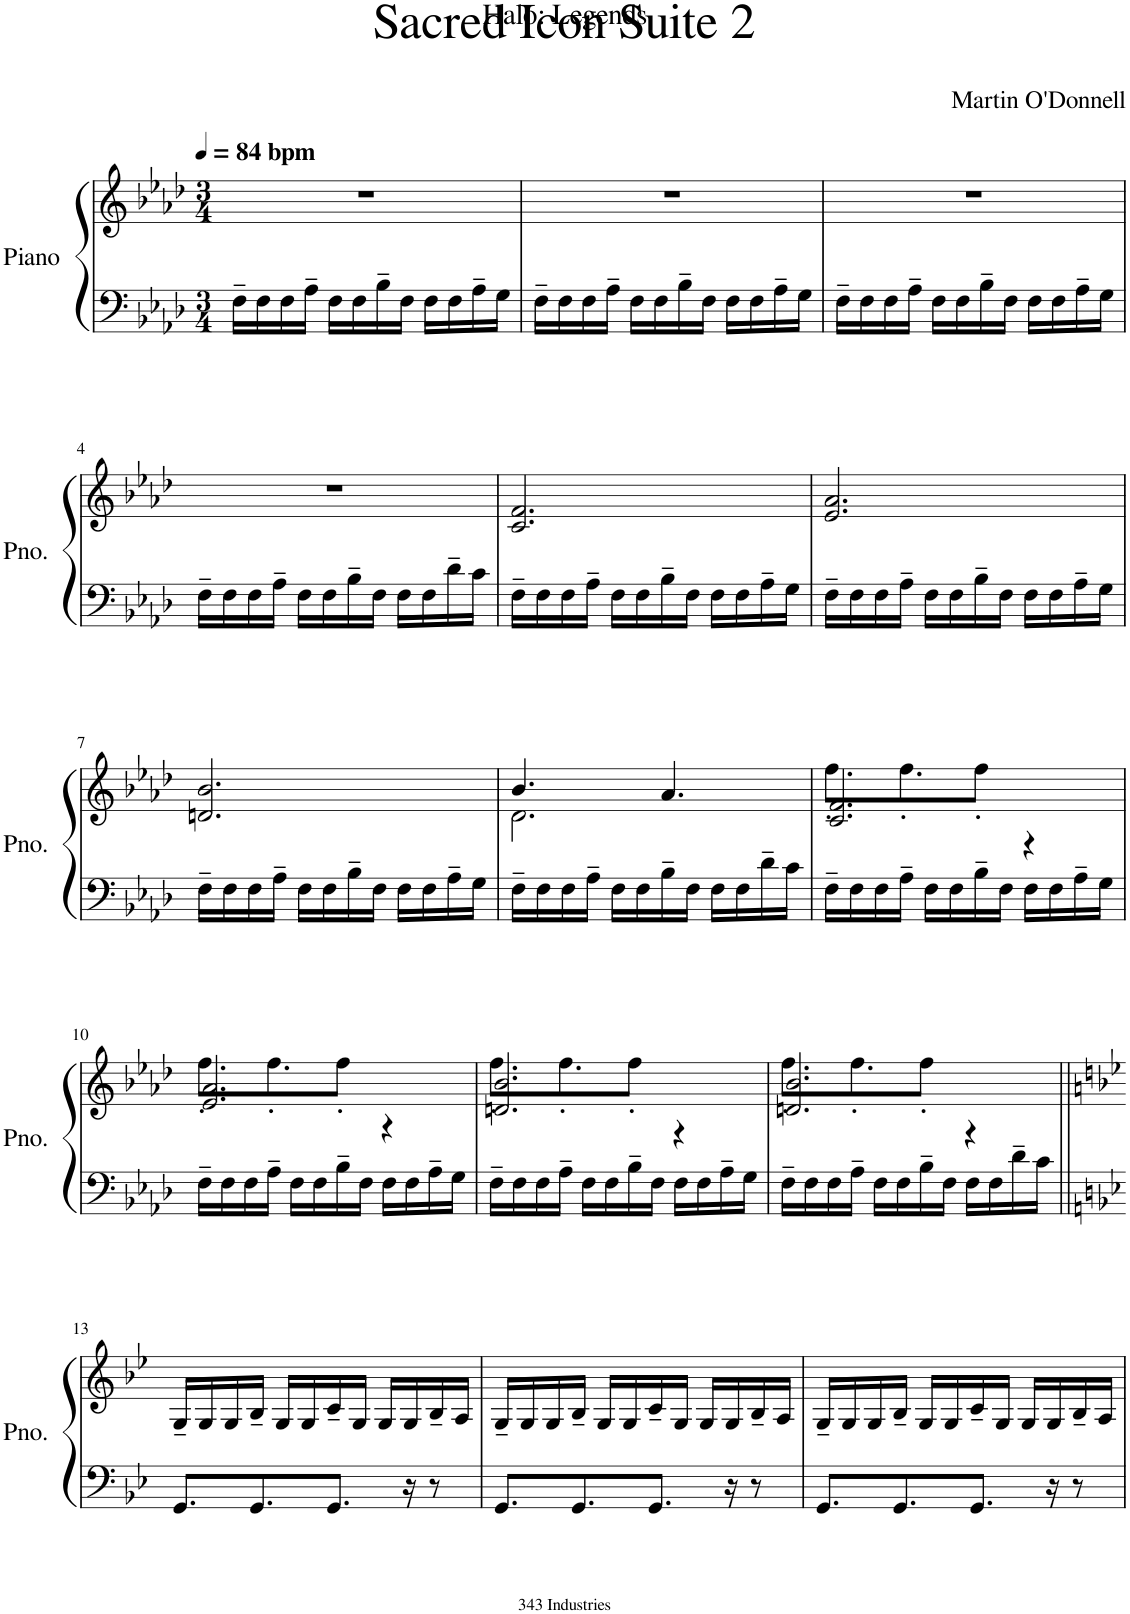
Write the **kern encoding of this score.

**kern	**kern
*part1	*part1
*staff2	*staff1
*I"Piano	*
*I'Pno.	*
*clefF4	*clefG2
*k[b-e-a-d-]	*k[b-e-a-d-]
*M3/4	*M3/4
*MM84	*MM84
=1	=1
!	!LO:TX:a:B:t=bpm
16F~\LL	2.r
16F\	.
16F\	.
16A-~\JJ	.
16F\LL	.
16F\	.
16B-~\	.
16F\JJ	.
16F\LL	.
16F\	.
16A-~\	.
16G\JJ	.
=2	=2
16F~\LL	2.r
16F\	.
16F\	.
16A-~\JJ	.
16F\LL	.
16F\	.
16B-~\	.
16F\JJ	.
16F\LL	.
16F\	.
16A-~\	.
16G\JJ	.
=3	=3
16F~\LL	2.r
16F\	.
16F\	.
16A-~\JJ	.
16F\LL	.
16F\	.
16B-~\	.
16F\JJ	.
16F\LL	.
16F\	.
16A-~\	.
16G\JJ	.
!!LO:LB:g=z
=4	=4
16F~\LL	2.r
16F\	.
16F\	.
16A-~\JJ	.
16F\LL	.
16F\	.
16B-~\	.
16F\JJ	.
16F\LL	.
16F\	.
16d-~\	.
16c\JJ	.
=5	=5
16F~\LL	2.c/ 2.f/
16F\	.
16F\	.
16A-~\JJ	.
16F\LL	.
16F\	.
16B-~\	.
16F\JJ	.
16F\LL	.
16F\	.
16A-~\	.
16G\JJ	.
=6	=6
16F~\LL	2.e-/ 2.a-/
16F\	.
16F\	.
16A-~\JJ	.
16F\LL	.
16F\	.
16B-~\	.
16F\JJ	.
16F\LL	.
16F\	.
16A-~\	.
16G\JJ	.
!!LO:LB:g=z
=7	=7
16F~\LL	2.dn/ 2.b-/
16F\	.
16F\	.
16A-~\JJ	.
16F\LL	.
16F\	.
16B-~\	.
16F\JJ	.
16F\LL	.
16F\	.
16A-~\	.
16G\JJ	.
=8	=8
*	*^
16F~\LL	4.b-/	2.d-\
16F\	.	.
16F\	.	.
16A-~\JJ	.	.
16F\LL	.	.
16F\	.	.
16B-~\	4.a-/	.
16F\JJ	.	.
16F\LL	.	.
16F\	.	.
16d-~\	.	.
16c\JJ	.	.
=9	=9	=9
16F~\LL	2.c/ 2.f/	8.ff'\L
16F\	.	.
16F\	.	.
16A-~\JJ	.	8.ff'\
16F\LL	.	.
16F\	.	.
16B-~\	.	8ff'\J
16F\JJ	.	.
16F\LL	.	4r
16F\	.	.
16A-~\	.	.
16G\JJ	.	.
!!LO:LB:g=z	!!
=10	=10	=10
16F~\LL	2.e-/ 2.a-/	8.ff'\L
16F\	.	.
16F\	.	.
16A-~\JJ	.	8.ff'\
16F\LL	.	.
16F\	.	.
16B-~\	.	8ff'\J
16F\JJ	.	.
16F\LL	.	4r
16F\	.	.
16A-~\	.	.
16G\JJ	.	.
=11	=11	=11
16F~\LL	2.dn/ 2.b-/	8.ff'\L
16F\	.	.
16F\	.	.
16A-~\JJ	.	8.ff'\
16F\LL	.	.
16F\	.	.
16B-~\	.	8ff'\J
16F\JJ	.	.
16F\LL	.	4r
16F\	.	.
16A-~\	.	.
16G\JJ	.	.
=12	=12	=12
16F~\LL	2.dn/ 2.b-/	8.ff'\L
16F\	.	.
16F\	.	.
16A-~\JJ	.	8.ff'\
16F\LL	.	.
16F\	.	.
16B-~\	.	8ff'\J
16F\JJ	.	.
16F\LL	.	4r
16F\	.	.
16d-~\	.	.
16c\JJ	.	.
*	*v	*v
!!LO:LB:g=z
=13||	=13||
*k[b-e-]	*k[b-e-]
8.GG/L	16G~/LL
.	16G/
.	16G/
8.GG/	16B-~/JJ
.	16G/LL
.	16G/
8.GG/J	16c~/
.	16G/JJ
.	16G/LL
16r	16G/
8r	16B-~/
.	16A/JJ
=14	=14
8.GG/L	16G~/LL
.	16G/
.	16G/
8.GG/	16B-~/JJ
.	16G/LL
.	16G/
8.GG/J	16c~/
.	16G/JJ
.	16G/LL
16r	16G/
8r	16B-~/
.	16A/JJ
=15	=15
8.GG/L	16G~/LL
.	16G/
.	16G/
8.GG/	16B-~/JJ
.	16G/LL
.	16G/
8.GG/J	16c~/
.	16G/JJ
.	16G/LL
16r	16G/
8r	16B-~/
.	16A/JJ
=	=
*-	*-
